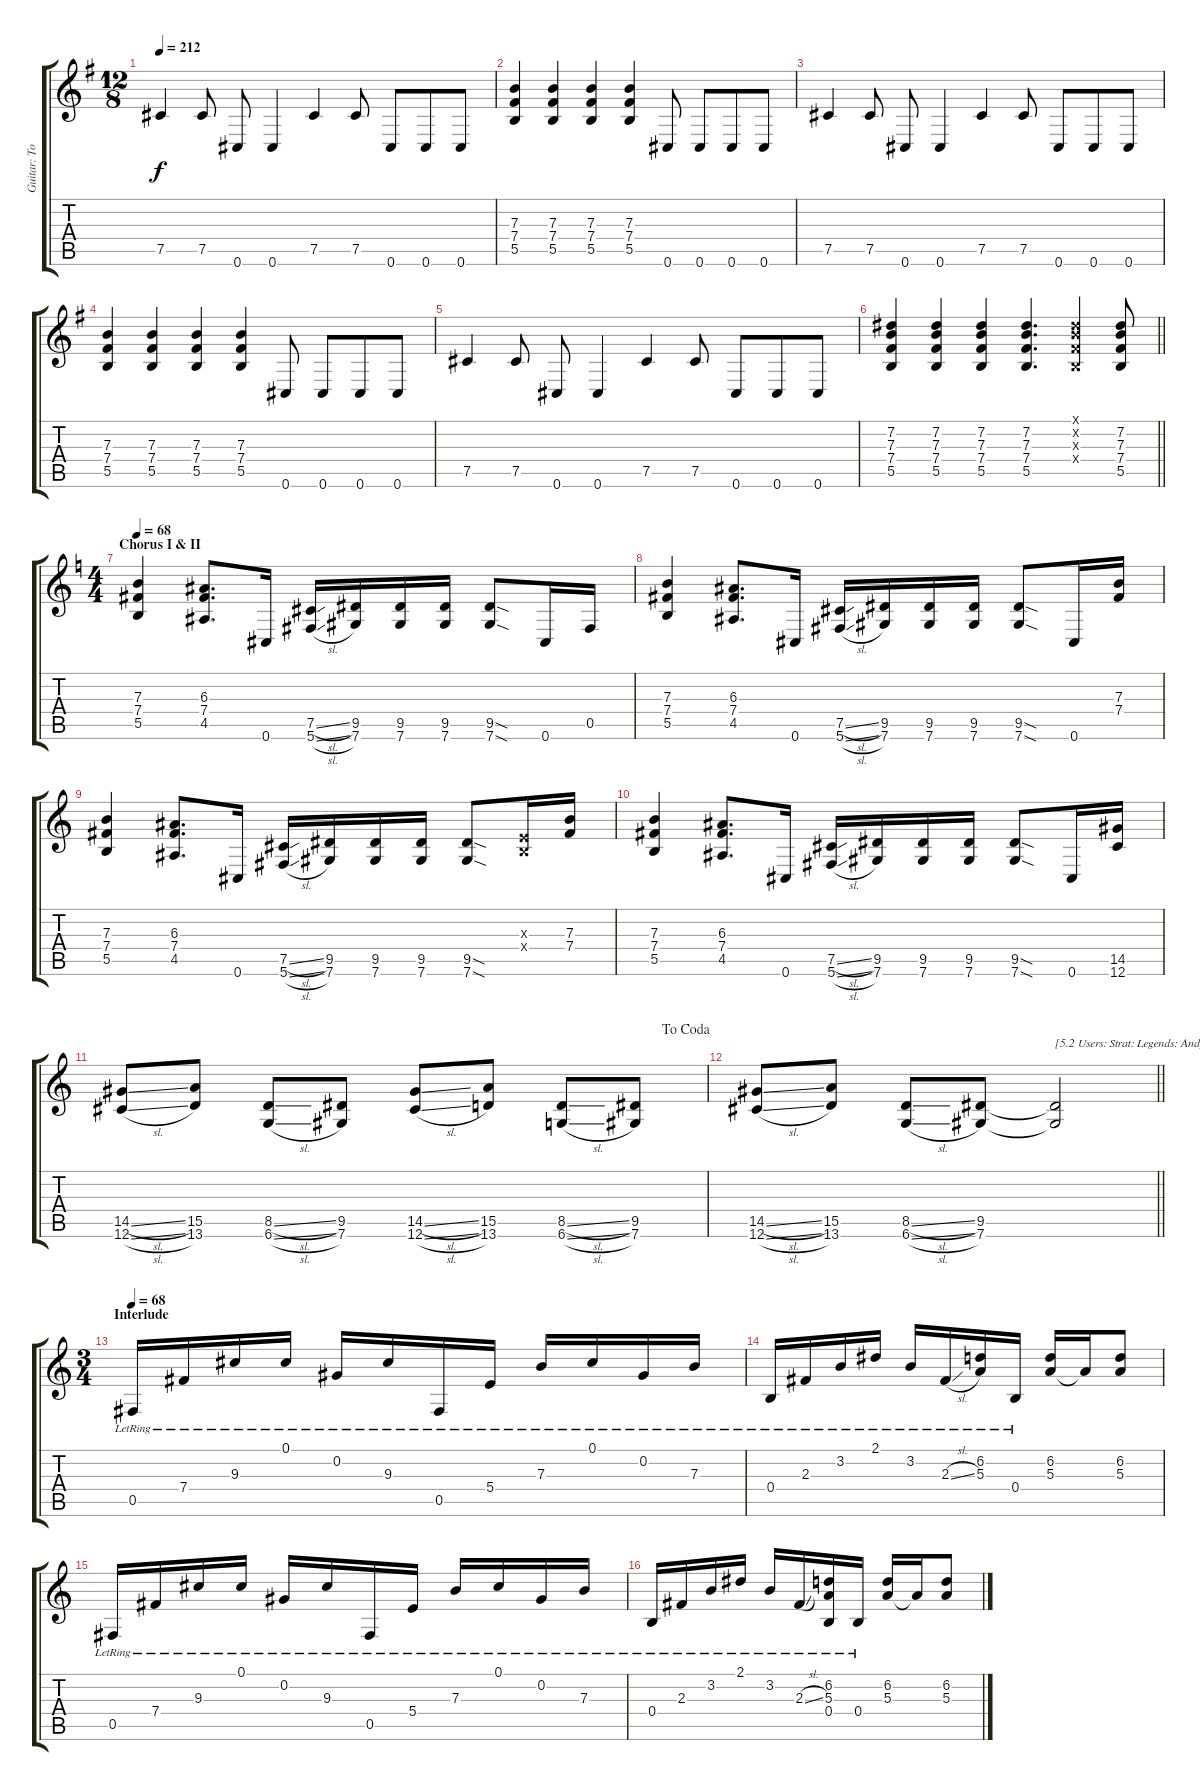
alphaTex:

\track ("Guitar: Tony" "Guitar: To") {instrument distortionguitar}
\staff {score tabs}
\tuning (Db4 Ab3 E3 B2 Gb2 Db2) {hide}
\ts (12 8)
\tempo 212
\clef g2
\ks g
7.5.4{dy f} 7.5.8 0.6.8 0.6.4 7.5.4 7.5.8 0.6.8 0.6.8 0.6.8 |
(7.3 7.4 5.5).4 (7.3 7.4 5.5).4 (7.3 7.4 5.5).4 (7.3 7.4 5.5).4 0.6.8 0.6.8 0.6.8 0.6.8 |
7.5.4 7.5.8 0.6.8 0.6.4 7.5.4 7.5.8 0.6.8 0.6.8 0.6.8 |
(7.3 7.4 5.5).4 (7.3 7.4 5.5).4 (7.3 7.4 5.5).4 (7.3 7.4 5.5).4 0.6.8 0.6.8 0.6.8 0.6.8 |
7.5.4 7.5.8 0.6.8 0.6.4 7.5.4 7.5.8 0.6.8 0.6.8 0.6.8 |
\barLineRight lightlight
(7.2 7.3 7.4 5.5).4 (7.2 7.3 7.4 5.5).4 (7.2 7.3 7.4 5.5).4 (7.2 7.3 7.4 5.5).4{d} (2.1{x} 3.2{x} 2.3{x} 0.4{x}).4 (7.2 7.3 7.4 5.5).8 |
\ts (4 4)
\section ("" "Chorus I & II")
\tempo 68
\ks c
(7.3 7.4 5.5).4 (6.3 7.4 4.5).8{d} 0.6.16 (7.5{sl} 5.6{sl}).16 (9.5 7.6).16 (9.5 7.6).16 (9.5 7.6).16 (9.5{sod} 7.6{sod}).8 0.6.16 0.5.16 |
(7.3 7.4 5.5).4 (6.3 7.4 4.5).8{d} 0.6.16 (7.5{sl} 5.6{sl}).16 (9.5 7.6).16 (9.5 7.6).16 (9.5 7.6).16 (9.5{sod} 7.6{sod}).8 0.6.16 (7.3 7.4).16 |
(7.3 7.4 5.5).4 (6.3 7.4 4.5).8{d} 0.6.16 (7.5{sl} 5.6{sl}).16 (9.5 7.6).16 (9.5 7.6).16 (9.5 7.6).16 (9.5{sod} 7.6{sod}).8 (0.3{x} 0.4{x}).16 (7.3 7.4).16 |
(7.3 7.4 5.5).4 (6.3 7.4 4.5).8{d} 0.6.16 (7.5{sl} 5.6{sl}).16 (9.5 7.6).16 (9.5 7.6).16 (9.5 7.6).16 (9.5{sod} 7.6{sod}).8 0.6.16 (14.5 12.6).16 |
\jump dacoda
(14.5{sl} 12.6{sl}).8 (15.5 13.6).8 (8.5{sl} 6.6{sl}).8 (9.5 7.6).8 (14.5{sl} 12.6{sl}).8 (15.5 13.6).8 (8.5{sl} 6.6{sl}).8 (9.5 7.6).8 |
\barLineRight lightlight
(14.5{sl} 12.6{sl}).8 (15.5 13.6).8 (8.5{sl} 6.6{sl}).8 (9.5 7.6).8 (9.5{t} 7.6{t}).2{txt "[5.2 Users: Strat: Legends: AndyOnTheMoon: Chorus]"} |
\ts (3 4)
\section ("" "Interlude")
\tempo 68
0.5{lr}.16{instrument distortionguitar} 7.4{lr}.16 9.3{lr}.16 0.1{lr}.16 0.2{lr}.16 9.3{lr}.16 0.5{lr}.16 5.4{lr}.16 7.3{lr}.16 0.1{lr}.16 0.2{lr}.16 7.3{lr}.16 |
0.4{lr}.16{beam Up} 2.3{lr}.16{beam Up} 3.2{lr}.16{beam Up} 2.1{lr}.16{beam Up} 3.2{lr}.16{beam Up} 2.3{sl lr}.16{beam Up} (6.2{lr} 5.3{lr}).16{beam Up} 0.4{lr}.16{beam Up} (6.2 5.3).16{beam Up} 5.3{t}.16{beam Up} (6.2 5.3).8{beam Up} |
0.5{lr}.16 7.4{lr}.16 9.3{lr}.16 0.1{lr}.16 0.2{lr}.16 9.3{lr}.16 0.5{lr}.16 5.4{lr}.16 7.3{lr}.16 0.1{lr}.16 0.2{lr}.16 7.3{lr}.16 |
0.4{lr}.16{beam Up} 2.3{lr}.16{beam Up} 3.2{lr}.16{beam Up} 2.1{lr}.16{beam Up} 3.2{lr}.16{beam Up} 2.3{sl lr}.16{beam Up} (6.2{lr} 5.3{lr} 0.4).16{beam Up} 0.4{lr}.16{beam Up} (6.2 5.3).16{beam Up} 5.3{t}.16{beam Up} (6.2 5.3).8{beam Up}
